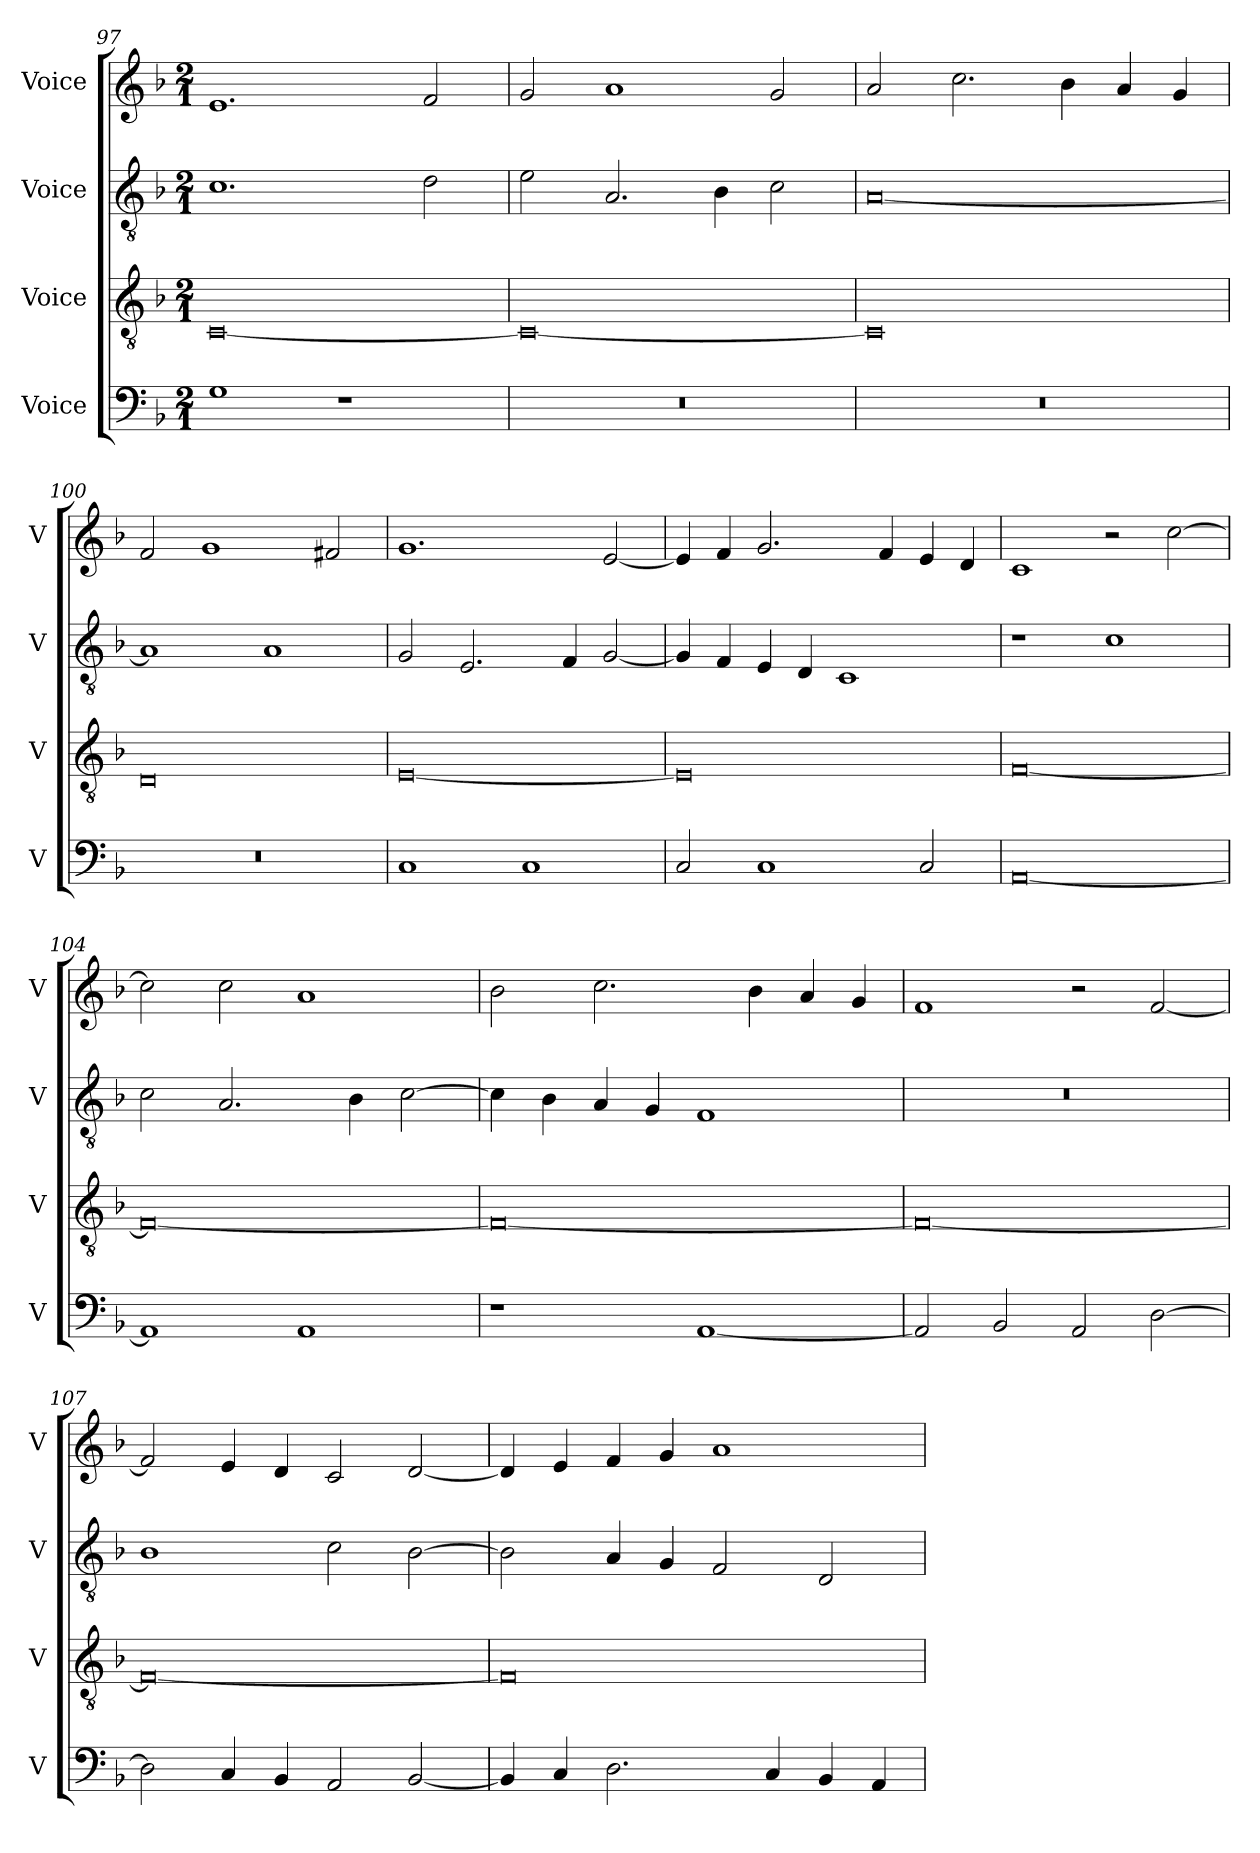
**kern	**kern	**kern	**kern
*part4	*part3	*part2	*part1
*staff4	*staff3	*staff2	*staff1
*I"Voice	*I"Voice	*I"Voice	*I"Voice
*I'V	*I'V	*I'V	*I'V
*clefF4	*clefGv2	*clefGv2	*clefG2
*k[b-]	*k[b-]	*k[b-]	*k[b-]
*M2/1	*M2/1	*M2/1	*M2/1
=97	=97	=97	=97
1G	[0C	1.c	1.e
1r	.	.	.
.	.	2d\	2f/
=98	=98	=98	=98
0r	0C_	2e\	2g/
.	.	2.A/	1a
.	.	4B-\	.
.	.	2c\	2g/
=99	=99	=99	=99
0r	0C]	[0A	2a/
.	.	.	2.cc\
.	.	.	4b-\
.	.	.	4a/
.	.	.	4g/
!!LO:LB:g=z
=100	=100	=100	=100
0r	0D	1A]	2f/
.	.	.	1g
.	.	1A	.
.	.	.	2f#X/
=101	=101	=101	=101
1C	[0E	2G/	1.g
.	.	2.E/	.
1C	.	.	.
.	.	4F/	.
.	.	[2G/	[2e/
=102	=102	=102	=102
2C/	0E]	4G/]	4e/]
.	.	4F/	4f/
1C	.	4E/	2.g/
.	.	4D/	.
.	.	1C	.
.	.	.	4f/
2C/	.	.	4e/
.	.	.	4d/
=103	=103	=103	=103
[0AA	[0F	1r	1c
.	.	1c	2r
.	.	.	[2cc\
!!LO:LB:g=z
=104	=104	=104	=104
1AA]	0F_	2c\	2cc\]
.	.	2.A/	2cc\
1AA	.	.	1a
.	.	4B-\	.
.	.	[2c\	.
=105	=105	=105	=105
1r	0F_	4c\]	2b-\
.	.	4B-\	.
.	.	4A/	2.cc\
.	.	4G/	.
[1AA	.	1F	.
.	.	.	4b-\
.	.	.	4a/
.	.	.	4g/
=106	=106	=106	=106
2AA/]	0F_	0r	1f
2BB-/	.	.	.
2AA/	.	.	2r
[2D\	.	.	[2f/
!!LO:PB:g=z
=107	=107	=107	=107
2D\]	0F_	1B-	2f/]
4C/	.	.	4e/
4BB-/	.	.	4d/
2AA/	.	2c\	2c/
[2BB-/	.	[2B-\	[2d/
=108	=108	=108	=108
4BB-/]	0F]	2B-\]	4d/]
4C/	.	.	4e/
2.D\	.	4A/	4f/
.	.	4G/	4g/
.	.	2F/	1a
4C/	.	.	.
4BB-/	.	2D/	.
4AA/	.	.	.
=	=	=	=
*-	*-	*-	*-
